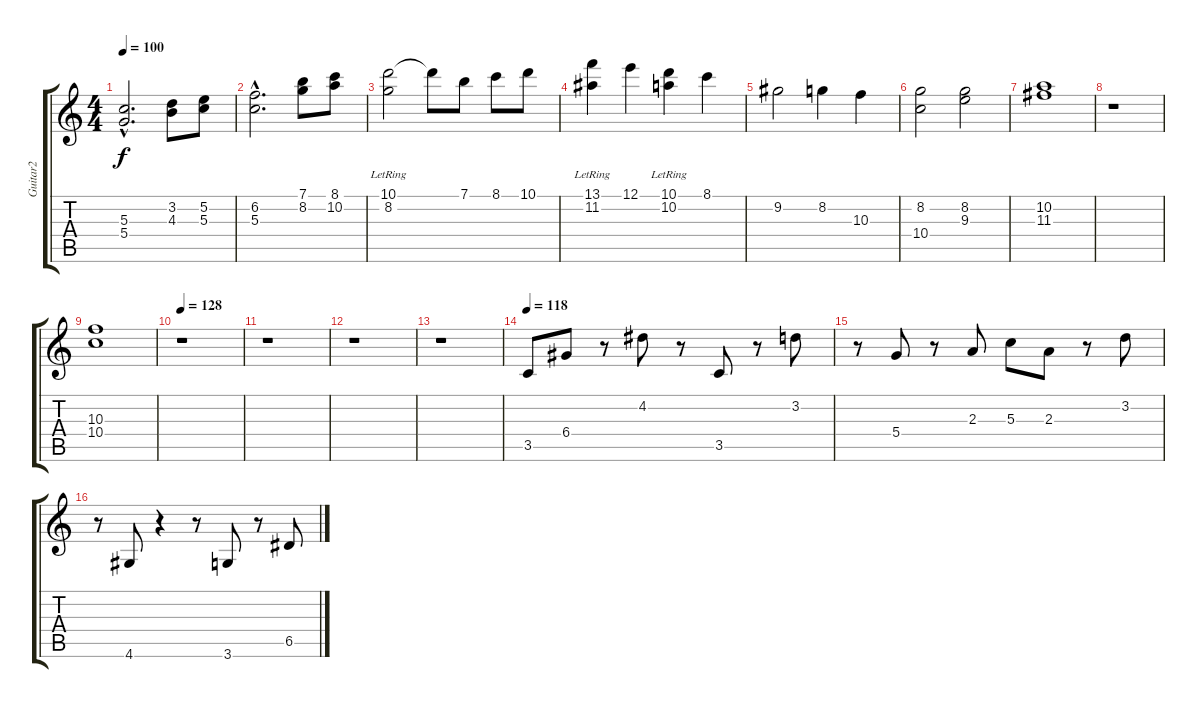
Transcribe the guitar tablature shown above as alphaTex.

\track ("Guitar2" "Guitar2") {instrument distortionguitar}
\staff {score tabs}
\tuning (E4 B3 G3 D3 A2 E2) {hide}
\ts (4 4)
\tempo 100
\clef g2
\ks c
(5.3{hac} 5.4{hac}).2{d dy f} (3.2 4.3).8 (5.2 5.3).8 |
(6.2{hac} 5.3{hac}).2{d} (7.1 8.2).8 (8.1 10.2).8 |
(10.1 8.2{lr}).2 10.1{t}.8 7.1.8 8.1.8 10.1.8 |
(13.1 11.2{lr}).4 12.1.4 (10.1 10.2{lr}).4 8.1.4 |
9.2.2 8.2.4 10.3.4 |
(8.2 10.4).2 (8.2 9.3).2 |
(10.2 11.3).1 |
r.1 |
(10.3 10.4).1 |
\tempo 128
r.1 |
r.1 |
r.1 |
r.1 |
\tempo 118
3.5.8 6.4.8 r.8 4.2.8 r.8 3.5.8 r.8 3.2.8 |
r.8 5.4.8 r.8 2.3.8 5.3.8 2.3.8 r.8 3.2.8 |
r.8 4.6.8 r.4 r.8 3.6.8 r.8 6.5.8
